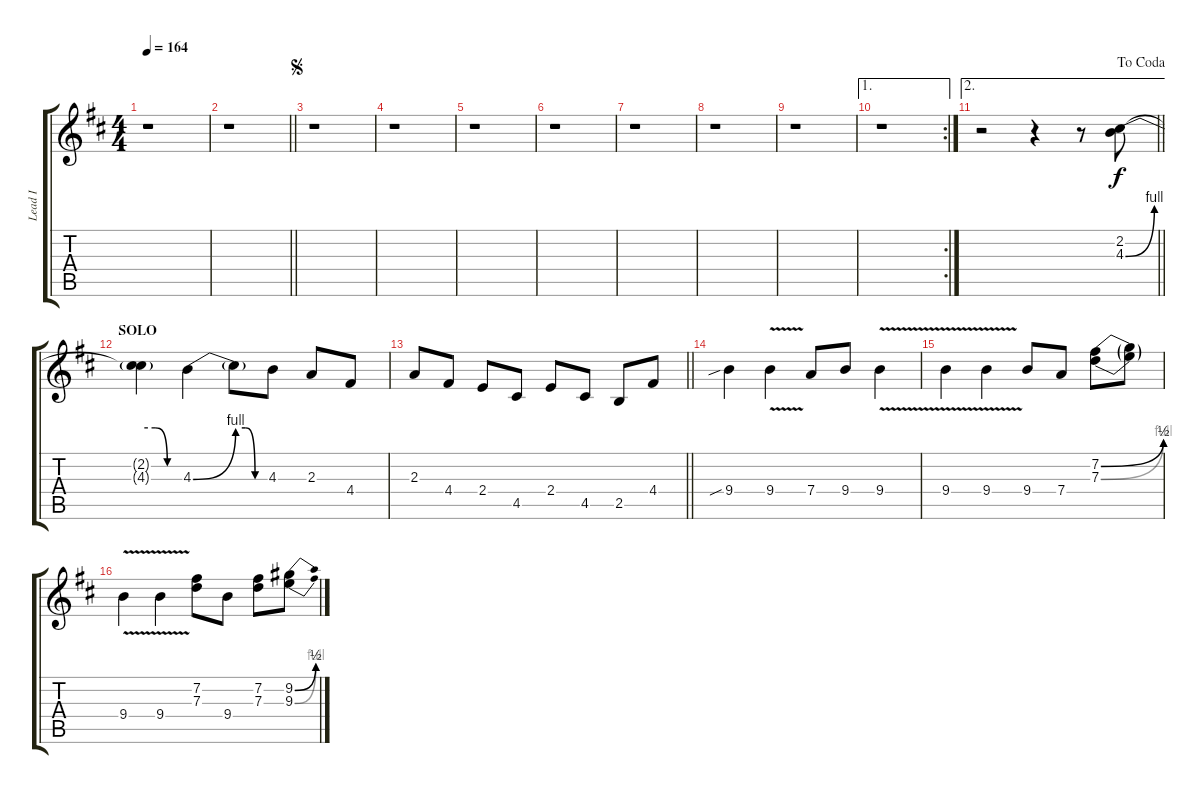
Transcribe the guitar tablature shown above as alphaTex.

\track ("Lead I" "Lead I") {instrument overdrivenguitar}
\staff {score tabs}
\tuning (E4 B3 G3 D3 A2 E2) {hide}
\ts (4 4)
\tempo 164
\clef g2
\ks d
r.1{dy f} |
\barLineRight lightlight
r.1 |
\jump segno
r.1 |
r.1 |
r.1 |
r.1 |
r.1 |
r.1 |
r.1 |
\ae 1
\rc 2
r.1 |
\ae 2
\jump dacoda
\barLineRight lightlight
r.2 r.4 r.8 (2.2 4.3{be (bend 0 0 60 4)}).8 |
\section ("" "SOLO")
(2.2{t} 4.3{be (custom 0 4 20 4 40 0 60 0) t}).4 4.3{be (bend 0 0 60 4)}.4 4.3{be (custom 0 4 20 4 40 0 60 0) t}.8 4.3.8 2.3.8 4.4.8 |
\barLineRight lightlight
2.3.8 4.4.8 2.4.8 4.5.8 2.4.8 4.5.8 2.5.8 4.4.8 |
9.4{sib}.4 9.4{v}.4 7.4.8 9.4.8 9.4{v}.4 |
9.4{v}.4 9.4{v}.4 9.4.8 7.4.8 (7.2{be (bend 0 0 60 2)} 7.3{be (bend 0 0 60 4)}).8 (7.2{t} 7.3{t}).8 |
9.4{v}.4 9.4{v}.4 (7.2 7.3).8 9.4.8 (7.2 7.3).8 (9.2{be (bend 0 0 60 2)} 9.3{be (bend 0 0 60 4)}).8
